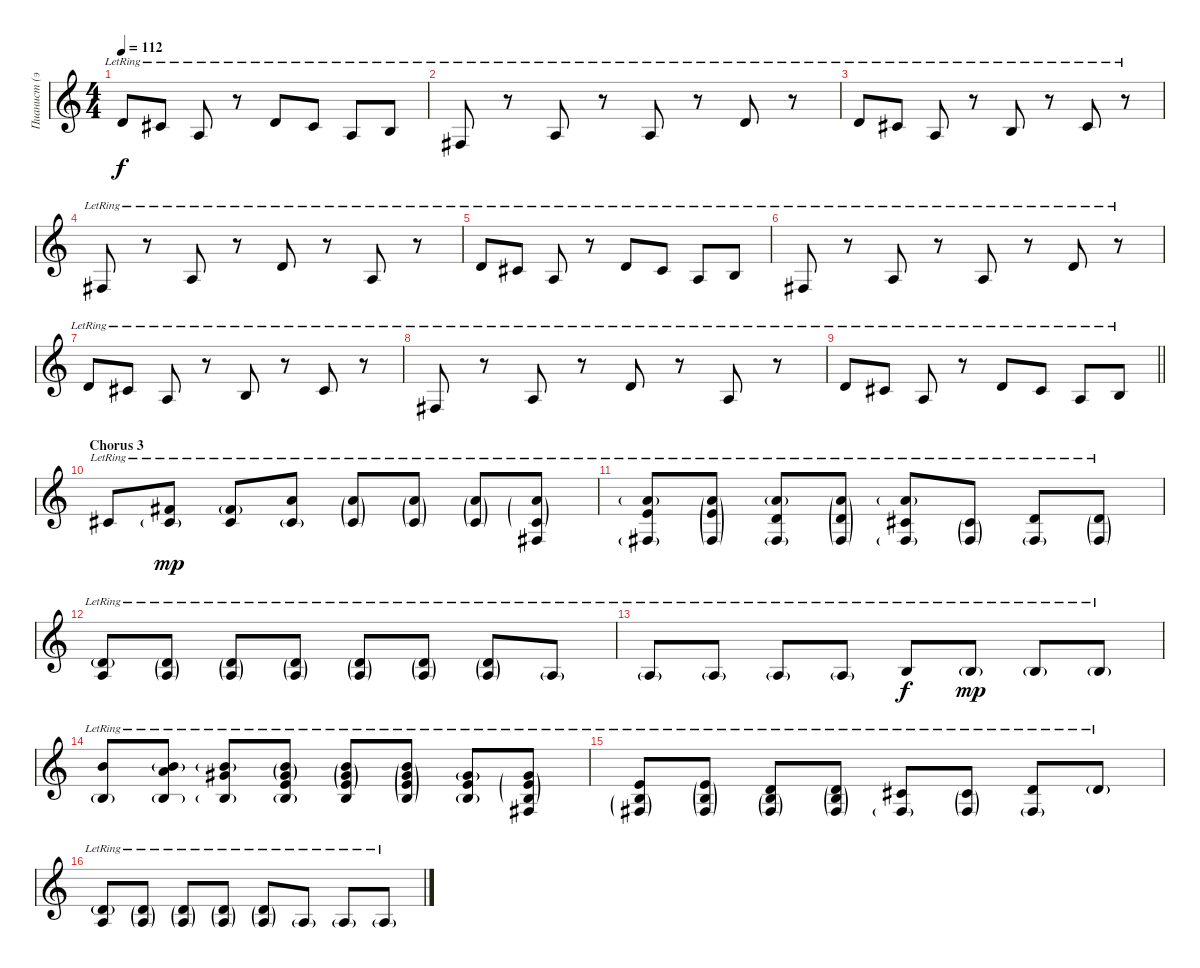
\track ("Пианист (эффект)" "Пианист (э") {instrument electricpiano1}
\staff {score}
\tuning (E4 B3 G3 D3 A2 E2) {hide}
\ts (4 4)
\tempo 112
\clef g2
\ks c
3.2{lr}.8{dy f} 2.2{lr}.8 2.3{lr}.8 r.8 3.2{lr}.8 2.2{lr}.8 2.3{lr}.8 4.3{lr}.8 |
4.4{lr}.8 r.8 2.3{lr}.8 r.8 2.3{lr}.8 r.8 3.2{lr}.8 r.8 |
3.2{lr}.8 2.2{lr}.8 2.3{lr}.8 r.8 4.3{lr}.8 r.8 6.3{lr}.8 r.8 |
4.4{lr}.8 r.8 2.3{lr}.8 r.8 3.2{lr}.8 r.8 2.3{lr}.8 r.8 |
3.2{lr}.8 2.2{lr}.8 2.3{lr}.8 r.8 3.2{lr}.8 2.2{lr}.8 2.3{lr}.8 4.3{lr}.8 |
4.4{lr}.8 r.8 2.3{lr}.8 r.8 2.3{lr}.8 r.8 3.2{lr}.8 r.8 |
3.2{lr}.8 2.2{lr}.8 2.3{lr}.8 r.8 4.3{lr}.8 r.8 6.3{lr}.8 r.8 |
4.4{lr}.8 r.8 2.3{lr}.8 r.8 3.2{lr}.8 r.8 2.3{lr}.8 r.8 |
\barLineRight lightlight
3.2{lr}.8 2.2{lr}.8 2.3{lr}.8 r.8 3.2{lr}.8 2.2{lr}.8 2.3{lr}.8 4.3{lr}.8 |
\section ("" "Chorus 3")
11.4{lr}.8 (11.3{lr} 11.4{g lr}).8{dy mp} (11.3{g lr} 11.4{lr}).8 (14.3{lr} 11.4{g lr}).8 (14.3{g lr} 11.4{g lr}).8 (14.3{g lr} 11.4{g lr}).8 (14.3{g lr} 11.4{g lr}).8 (14.3{g lr} 11.4{g lr} 9.5{lr}).8 |
(14.3{g lr} 14.4{lr} 9.5{g lr}).8 (14.3{g lr} 14.4{g lr} 9.5{g lr}).8 (14.3{g lr} 12.4{lr} 9.5{g lr}).8 (14.3{g lr} 12.4{g lr} 9.5{g lr}).8 (14.3{g lr} 11.4{lr} 9.5{g lr}).8 (11.4{g lr} 9.5{g lr}).8 (12.4{lr} 9.5{g lr}).8 (12.4{g lr} 9.5{g lr}).8 |
(12.4{g lr} 12.5{lr}).8 (12.4{g lr} 12.5{g lr}).8 (12.4{g lr} 12.5{g lr}).8 (12.4{g lr} 12.5{g lr}).8 (12.4{g lr} 12.5{g lr}).8 (12.4{g lr} 12.5{g lr}).8 (12.4{g lr} 12.5{g lr}).8 12.5{g lr}.8 |
12.5{g lr}.8 12.5{g lr}.8 12.5{g lr}.8 12.5{g lr}.8 14.5{lr}.8{dy f} 14.5{g lr}.8{dy mp} 14.5{g lr}.8 14.5{g lr}.8 |
(12.2{lr} 14.5{g lr}).8 (12.2{g lr} 14.3{lr} 14.5{g lr}).8 (12.2{g lr} 13.3{lr} 14.5{g lr}).8 (12.2{g lr} 13.3{g lr} 14.4{lr} 14.5{g lr}).8 (12.2{g lr} 13.3{g lr} 14.4{g lr} 14.5{lr}).8 (12.2{g lr} 13.3{g lr} 14.4{g lr} 14.5{g lr}).8 (13.3{g lr} 14.4{lr} 14.5{g lr}).8 (13.3{g lr} 14.4{g lr} 14.5{g lr} 14.6{lr}).8 |
(14.4{lr} 14.5{g lr} 14.6{g lr}).8 (14.4{g lr} 14.5{g lr} 14.6{g lr}).8 (12.4{lr} 14.5{g lr} 14.6{g lr}).8 (12.4{g lr} 14.5{g lr} 14.6{g lr}).8 (11.4{lr} 14.6{g lr}).8 (11.4{g lr} 14.6{g lr}).8 (12.4{lr} 14.6{g lr}).8 12.4{g lr}.8 |
(12.4{g lr} 12.5{lr}).8 (12.4{g lr} 12.5{g lr}).8 (12.4{g lr} 12.5{g lr}).8 (12.4{g lr} 12.5{g lr}).8 (12.4{g lr} 12.5{g lr}).8 12.5{g lr}.8 12.5{g lr}.8 12.5{g lr}.8
